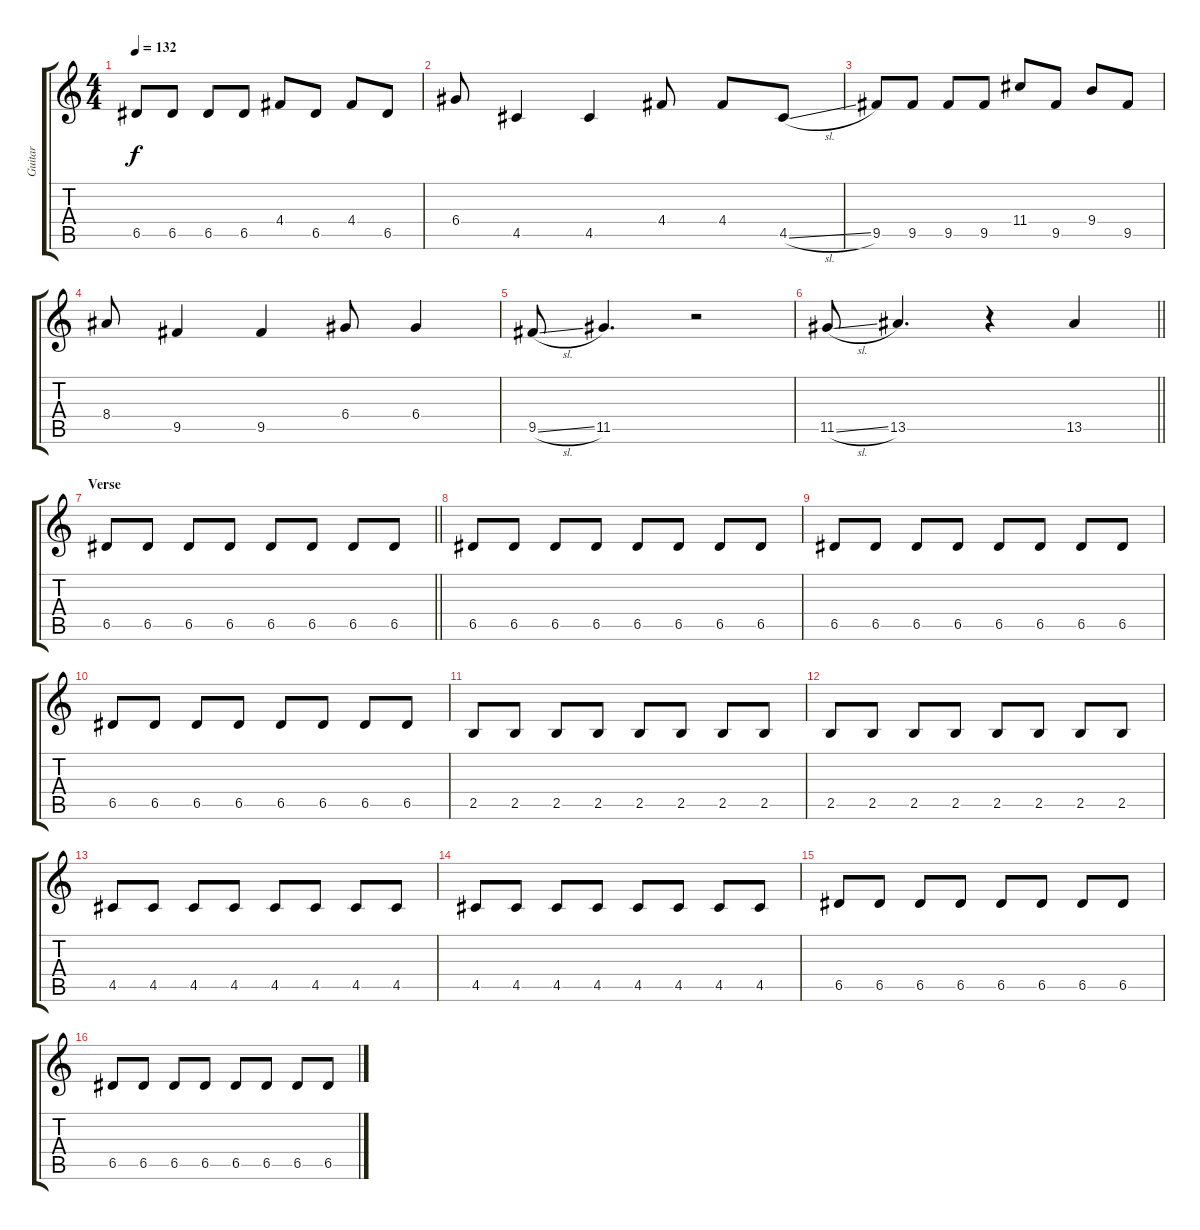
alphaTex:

\track ("Guitar" "Guitar") {instrument electricguitarmuted}
\staff {score tabs}
\tuning (E4 B3 G3 D3 A2 E2) {hide}
\ts (4 4)
\tempo 132
\clef g2
\ks c
6.5.8{dy f} 6.5.8 6.5.8 6.5.8 4.4.8 6.5.8 4.4.8 6.5.8 |
6.4.8 4.5.4 4.5.4 4.4.8 4.4.8 4.5{sl}.8 |
9.5.8 9.5.8 9.5.8 9.5.8 11.4.8 9.5.8 9.4.8 9.5.8 |
8.4.8 9.5.4 9.5.4 6.4.8 6.4.4 |
9.5{sl}.8 11.5.4{d} r.2 |
\barLineRight lightlight
11.5{sl}.8 13.5.4{d} r.4 13.5.4 |
\section ("" "Verse")
\barLineRight lightlight
6.5.8{volume 8} 6.5.8 6.5.8 6.5.8 6.5.8 6.5.8 6.5.8 6.5.8 |
6.5.8 6.5.8 6.5.8 6.5.8 6.5.8 6.5.8 6.5.8 6.5.8 |
6.5.8 6.5.8 6.5.8 6.5.8 6.5.8 6.5.8 6.5.8 6.5.8 |
6.5.8 6.5.8 6.5.8 6.5.8 6.5.8 6.5.8 6.5.8 6.5.8 |
2.5.8 2.5.8 2.5.8 2.5.8 2.5.8 2.5.8 2.5.8 2.5.8 |
2.5.8 2.5.8 2.5.8 2.5.8 2.5.8 2.5.8 2.5.8 2.5.8 |
4.5.8 4.5.8 4.5.8 4.5.8 4.5.8 4.5.8 4.5.8 4.5.8 |
4.5.8 4.5.8 4.5.8 4.5.8 4.5.8 4.5.8 4.5.8 4.5.8 |
6.5.8{volume 8} 6.5.8 6.5.8 6.5.8 6.5.8 6.5.8 6.5.8 6.5.8 |
6.5.8 6.5.8 6.5.8 6.5.8 6.5.8 6.5.8 6.5.8 6.5.8
